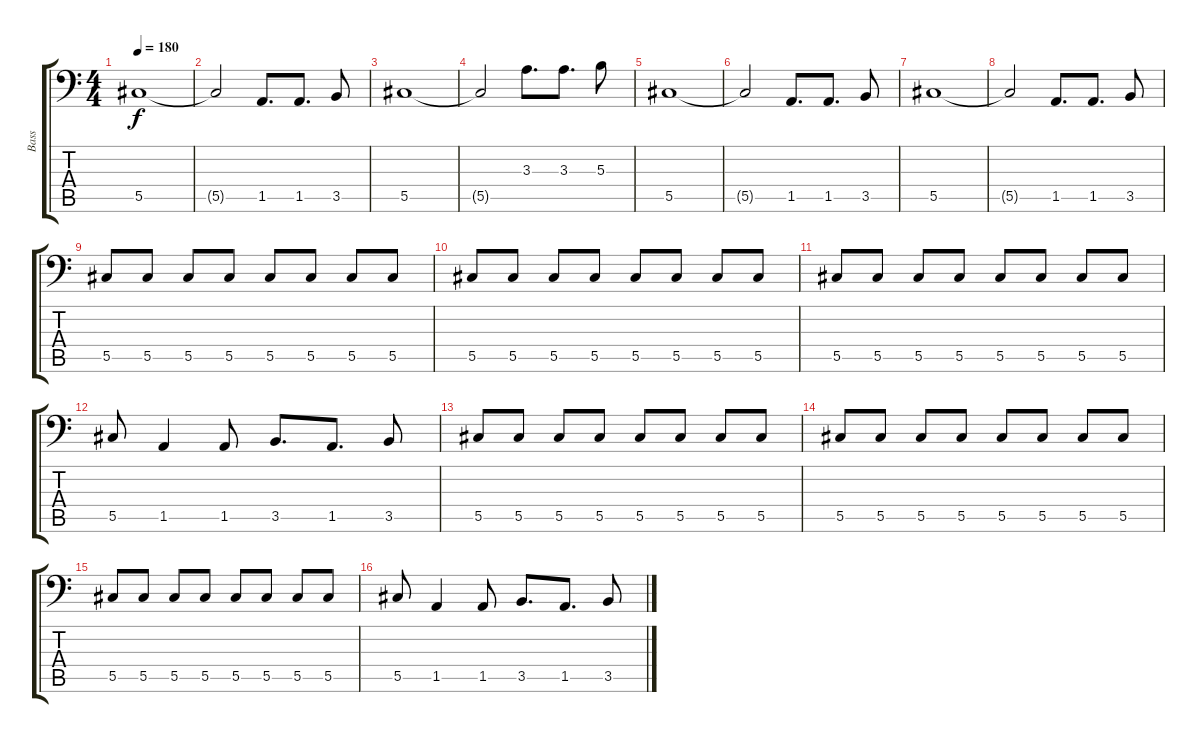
\track ("Bass" "Bass") {instrument electricbasspick}
\staff {score tabs}
\tuning (Eb3 Bb2 Gb2 Db2 Ab1 Eb1) {hide}
\ts (4 4)
\tempo 180
\clef f4
\ks c
5.5.1{dy f instrument electricbasspick} |
5.5{t}.2 1.5.8{d} 1.5.8{d} 3.5.8 |
5.5.1 |
5.5{t}.2 3.3.8{d} 3.3.8{d} 5.3.8 |
5.5.1 |
5.5{t}.2 1.5.8{d} 1.5.8{d} 3.5.8 |
5.5.1 |
5.5{t}.2 1.5.8{d} 1.5.8{d} 3.5.8 |
5.5.8 5.5.8 5.5.8 5.5.8 5.5.8 5.5.8 5.5.8 5.5.8 |
5.5.8 5.5.8 5.5.8 5.5.8 5.5.8 5.5.8 5.5.8 5.5.8 |
5.5.8 5.5.8 5.5.8 5.5.8 5.5.8 5.5.8 5.5.8 5.5.8 |
5.5.8 1.5.4 1.5.8 3.5.8{d} 1.5.8{d} 3.5.8 |
5.5.8 5.5.8 5.5.8 5.5.8 5.5.8 5.5.8 5.5.8 5.5.8 |
5.5.8 5.5.8 5.5.8 5.5.8 5.5.8 5.5.8 5.5.8 5.5.8 |
5.5.8 5.5.8 5.5.8 5.5.8 5.5.8 5.5.8 5.5.8 5.5.8 |
5.5.8 1.5.4 1.5.8 3.5.8{d} 1.5.8{d} 3.5.8
